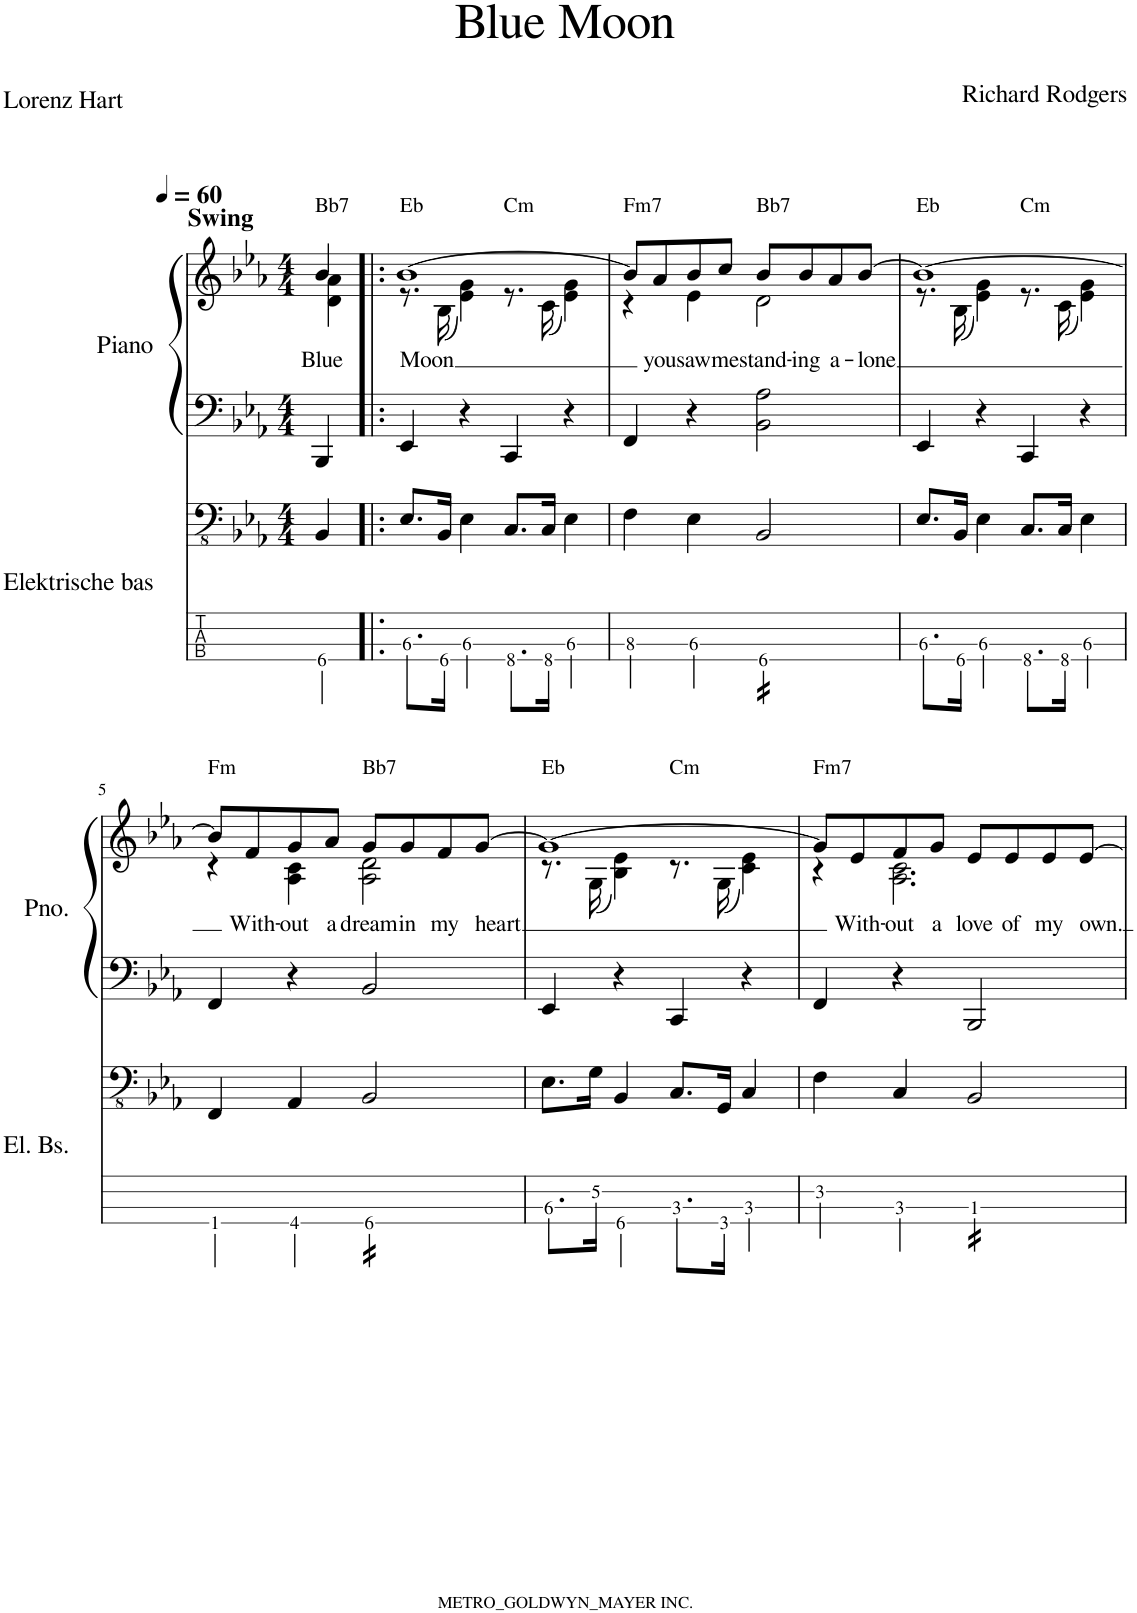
**kern	**kern	**kern	**kern	**text
*part2	*part2	*part1	*part1	*part1
*staff4	*staff3	*staff2	*staff1	*staff1
*I"Elektrische bas	*	*I"Piano	*	*
*I'El. Bs.	*	*I'Pno.	*	*
*stria4	*	*	*	*
*	*clefFv4	*clefF4	*clefG2	*
*k[b-e-a-]	*k[b-e-a-]	*k[b-e-a-]	*k[b-e-a-]	*
*M4/4	*M4/4	*M4/4	*M4/4	*
*MM60	*MM60	*MM60	*MM60	*
=1	=1	=1	=1	=1
!	!	!	!LO:TX:a:B:t=Swing	!
!	!	!	!LO:TX:a:t=Bb7	!
!	!	!	!	!LO:LY:b
*	*	*	*^	*
4BBB-\	4BBB-/	4BBB-/	4b-/	4d\ 4a-\	Blue
=2!|:	=2!|:	=2!|:	=2!|:	=2!|:	=2!|:
!	!	!	!LO:TX:a:t=Eb	!	!
!	!	!	!	!	!LO:LY:b
8.EE-\L	8.EE-/L	4EE-/	[1b-	8.r	Moon
16BBB-\Jk	16BBB-/Jk	.	.	(16B-\	.
4EE-\	4EE-\	4r	.	4e-\ 4g\)	.
!	!	!	!	!LO:TX:a:t=Cm	!
8.CC\L	8.CC/L	4CC/	.	8.r	.
16CC\Jk	16CC/Jk	.	.	(16c\	.
4EE-\	4EE-\	4r	.	4e-\ 4g\)	.
=3	=3	=3	=3	=3	=3
!	!	!	!LO:TX:a:t=Fm7	!	!
4FF\	4FF\	4FF/	8b-/L]	4r	.
!	!	!	!	!	!LO:LY:b
.	.	.	8a-/	.	you
!	!	!	!	!	!LO:LY:b
4EE-\	4EE-\	4r	8b-/	4e-\	saw
!	!	!	!	!	!LO:LY:b
.	.	.	8cc/J	.	me
!	!	!	!LO:TX:a:t=Bb7	!	!
!	!	!	!	!	!LO:LY:b
2BBB-\	2BBB-/	2BB-\ 2A-\	8b-/L	2d\	stand-
!	!	!	!	!	!LO:LY:b
.	.	.	8b-/	.	-ing
!	!	!	!	!	!LO:LY:b
.	.	.	8a-/	.	a-
!	!	!	!	!	!LO:LY:b
.	.	.	[8b-/J	.	-lone
=4	=4	=4	=4	=4	=4
!	!	!	!LO:TX:a:t=Eb	!	!
8.EE-\L	8.EE-/L	4EE-/	1b-_	8.r	.
16BBB-\Jk	16BBB-/Jk	.	.	(16B-\	.
4EE-\	4EE-\	4r	.	4e-\ 4g\)	.
!	!	!	!	!LO:TX:a:t=Cm	!
8.CC\L	8.CC/L	4CC/	.	8.r	.
16CC\Jk	16CC/Jk	.	.	(16c\	.
4EE-\	4EE-\	4r	.	4e-\ 4g\)	.
!!LO:LB:g=z	!!
=5	=5	=5	=5	=5	=5
!	!	!	!LO:TX:a:t=Fm	!	!
4FFF\	4FFF/	4FF/	8b-/L]	4r	.
!	!	!	!	!	!LO:LY:b
.	.	.	8f/	.	With-
!	!	!	!	!	!LO:LY:b
4AAA-\	4AAA-/	4r	8g/	4A-\ 4c\	-out
!	!	!	!	!	!LO:LY:b
.	.	.	8a-/J	.	a
!	!	!	!LO:TX:a:t=Bb7	!	!
!	!	!	!	!	!LO:LY:b
2BBB-\	2BBB-/	2BB-/	8g/L	2A-\ 2d\	dream
!	!	!	!	!	!LO:LY:b
.	.	.	8g/	.	in
!	!	!	!	!	!LO:LY:b
.	.	.	8f/	.	my
!	!	!	!	!	!LO:LY:b
.	.	.	[8g/J	.	heart
=6	=6	=6	=6	=6	=6
!	!	!	!LO:TX:a:t=Eb	!	!
8.EE-\L	8.EE-\L	4EE-/	1g_	8.r	.
16GG\Jk	16GG\Jk	.	.	(16G\	.
4BBB-\	4BBB-/	4r	.	4B-\ 4e-\)	.
!	!	!	!	!LO:TX:a:t=Cm	!
8.CC\L	8.CC/L	4CC/	.	8.r	.
16GGG\Jk	16GGG/Jk	.	.	(16G\	.
4CC\	4CC/	4r	.	4c\ 4e-\)	.
=7	=7	=7	=7	=7	=7
!	!	!	!LO:TX:a:t=Fm7	!	!
4FF\	4FF\	4FF/	8g/L]	4r	.
!	!	!	!	!	!LO:LY:b
.	.	.	8e-/	.	With-
!	!	!	!	!	!LO:LY:b
4CC\	4CC/	4r	8f/	2.A-\ 2.c\	-out
!	!	!	!	!	!LO:LY:b
.	.	.	8g/J	.	a
!	!	!	!	!	!LO:LY:b
2BBB-\	2BBB-/	2BBB-/	8e-/L	.	love
!	!	!	!	!	!LO:LY:b
.	.	.	8e-/	.	of
!	!	!	!	!	!LO:LY:b
.	.	.	8e-/	.	my
!	!	!	!	!	!LO:LY:b
.	.	.	[8e-/J	.	own.
*	*	*	*v	*v	*
=	=	=	=	=
*-	*-	*-	*-	*-
